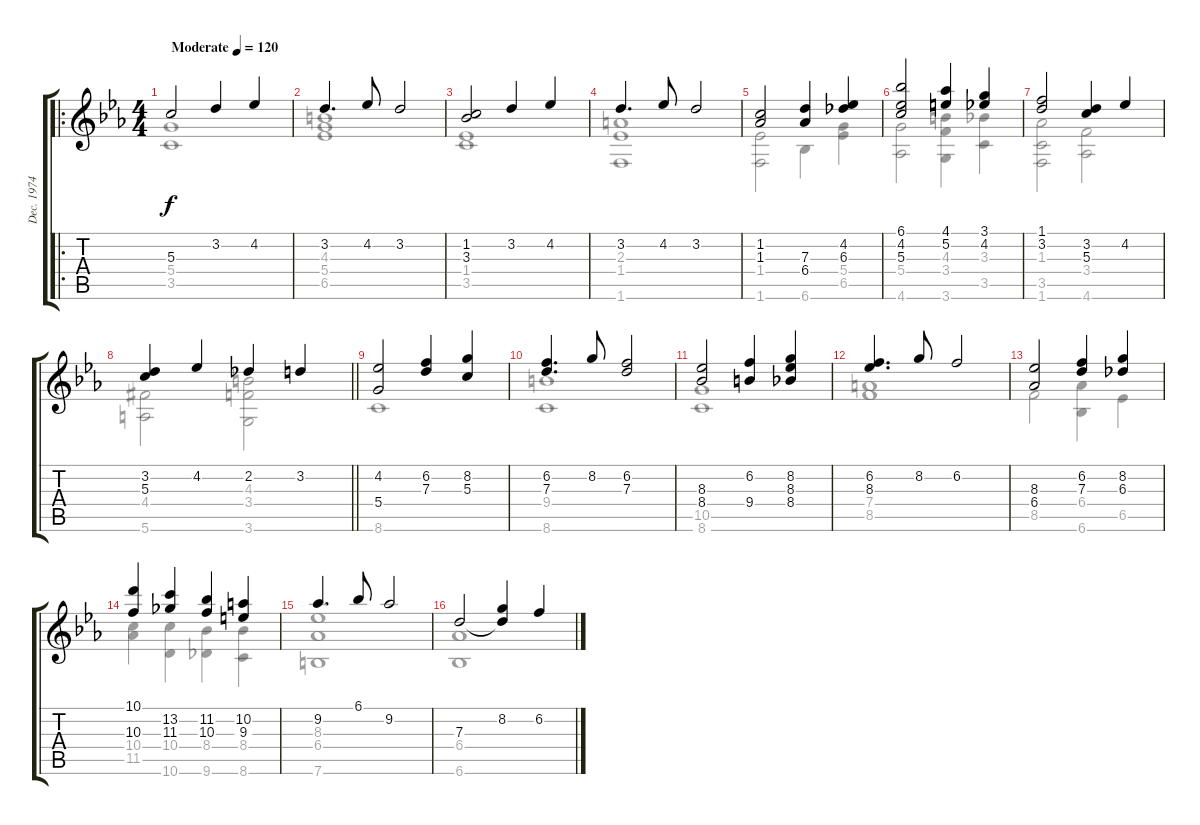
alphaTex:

\track ("Dec. 1974" "Dec. 1974") {instrument electricguitarjazz}
\staff {score tabs}
\tuning (E4 B3 G3 D3 A2 E2) {hide}
\voice
\ro
\ts (4 4)
\tempo (120 "Moderate")
\clef g2
\ks cminor
5.3.2{dy f instrument electricguitarjazz} 3.2.4 4.2.4 |
3.2.4{d} 4.2.8 3.2.2 |
(1.2 3.3).2 3.2.4 4.2.4 |
3.2.4{d} 4.2.8 3.2.2 |
(1.2 1.3).2 (7.3 6.4).4 (4.2 6.3).4 |
(6.1 4.2 5.3).2 (4.1 5.2).4 (3.1 4.2).4 |
(1.1 3.2).2 (3.2 5.3).4 4.2.4 |
\barLineRight lightlight
(3.2 5.3).4 4.2.4 2.2.4 3.2.4 |
(4.2 5.4).2 (6.2 7.3).4 (8.2 5.3).4 |
(6.2 7.3).4{d} 8.2.8 (6.2 7.3).2 |
(8.3 8.4).2 (6.2 9.4).4 (8.2 8.3 8.4).4 |
(6.2 8.3).4{d} 8.2.8 6.2.2 |
(8.3 6.4).2 (6.2 7.3).4 (8.2 6.3).4 |
(10.1 10.3).4 (13.2 11.3).4 (11.2 10.3).4 (10.2 9.3).4 |
9.2.4{d} 6.1.8 9.2.2 |
7.3.2 (8.2 7.3{t}).4 6.2.4
\voice
\clef g2
\ottava regular
\simile none
\ks cminor
(5.4 3.5).1{dy f} |
(4.3 5.4 6.5).1 |
(1.4 3.5).1 |
(2.3 1.4 1.6).1 |
(1.4 1.6).2 6.6.4 (5.4 6.5).4 |
(5.4 4.6).2 (4.3 3.4 3.6).4 (3.3 3.5).4 |
(1.3 3.5 1.6).2 (3.4 4.6).2 |
\barLineRight lightlight
(4.4{acc #} 5.6).2 (4.3 3.4 3.6).2 |
8.6.1 |
(9.4 8.6).1 |
(10.5 8.6).1 |
(7.4 8.5).1 |
8.5.2 (6.4 6.6).4 6.5.4 |
(10.4 11.5).4 (10.4 10.6).4 (8.4 9.6).4 (8.4 8.6).4 |
(8.3 6.4 7.6).1 |
(6.4 6.6).1
